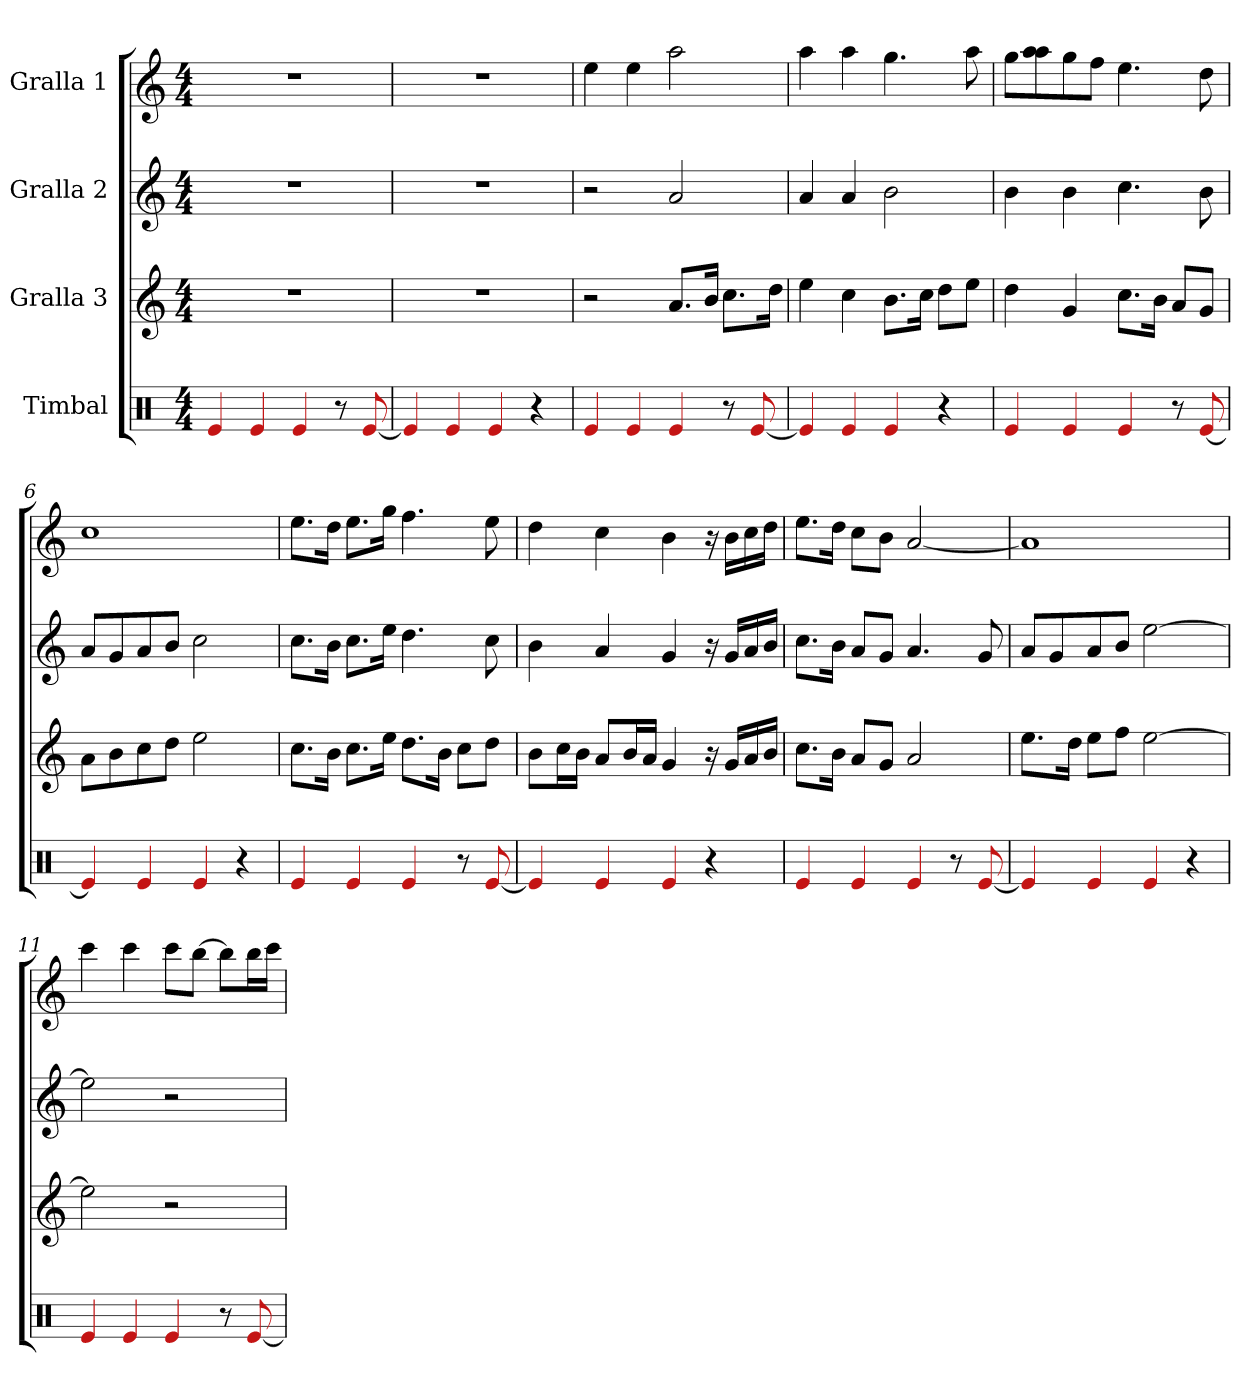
**kern	**kern	**kern	**kern
*part4	*part3	*part2	*part1
*staff4	*staff3	*staff2	*staff1
*I"Timbal	*I"Gralla 3	*I"Gralla 2	*I"Gralla 1
*clefX	*clefG2	*clefG2	*clefG2
*k[]	*k[]	*k[]	*k[]
*M4/4	*M4/4	*M4/4	*M4/4
=1	=1	=1	=1
4e/	1r	1r	1r
4e/	.	.	.
4e/	.	.	.
8r	.	.	.
[8e/	.	.	.
=2	=2	=2	=2
4e/]	1r	1r	1r
4e/	.	.	.
4e/	.	.	.
4r	.	.	.
=3	=3	=3	=3
4e/	2r	2r	4ee\
4e/	.	.	4ee\
4e/	8.a/L	2a/	2aa\
.	16b/Jk	.	.
8r	8.cc\L	.	.
[8e/	.	.	.
.	16dd\Jk	.	.
=4	=4	=4	=4
4e/]	4ee\	4a/	4aa\
4e/	4cc\	4a/	4aa\
4e/	8.b\L	2b\	4.gg\
.	16cc\Jk	.	.
4r	8dd\L	.	.
.	8ee\J	.	8aa\
=5	=5	=5	=5
4e/	4dd\	4b\	8gg\L
.	.	.	8aa\ 8aa\
4e/	4g/	4b\	8gg\
.	.	.	8ff\J
4e/	8.cc\L	4.cc\	4.ee\
.	16b\Jk	.	.
8r	8a/L	.	.
[8e/	8g/J	8b\	8dd\
!!LO:LB:g=z
=6	=6	=6	=6
4e/]	8a\L	8a/L	1cc
.	8b\	8g/	.
4e/	8cc\	8a/	.
.	8dd\J	8b/J	.
4e/	2ee\	2cc\	.
4r	.	.	.
=7	=7	=7	=7
4e/	8.cc\L	8.cc\L	8.ee\L
.	16b\Jk	16b\Jk	16dd\Jk
4e/	8.cc\L	8.cc\L	8.ee\L
.	16ee\Jk	16ee\Jk	16gg\Jk
4e/	8.dd\L	4.dd\	4.ff\
.	16b\Jk	.	.
8r	8cc\L	.	.
[8e/	8dd\J	8cc\	8ee\
=8	=8	=8	=8
4e/]	8b\L	4b\	4dd\
.	16cc\L	.	.
.	16b\JJ	.	.
4e/	8a/L	4a/	4cc\
.	16b/L	.	.
.	16a/JJ	.	.
4e/	4g/	4g/	4b\
4r	16r	16r	16r
.	16g/LL	16g/LL	16b\LL
.	16a/	16a/	16cc\
.	16b/JJ	16b/JJ	16dd\JJ
=9	=9	=9	=9
4e/	8.cc\L	8.cc\L	8.ee\L
.	16b\Jk	16b\Jk	16dd\Jk
4e/	8a/L	8a/L	8cc\L
.	8g/J	8g/J	8b\J
4e/	2a/	4.a/	[2a/
8r	.	.	.
[8e/	.	8g/	.
=10	=10	=10	=10
4e/]	8.ee\L	8a/L	1a]
.	.	8g/	.
.	16dd\Jk	.	.
4e/	8ee\L	8a/	.
.	8ff\J	8b/J	.
4e/	[2ee\	[2ee\	.
4r	.	.	.
!!LO:LB:g=z
=11	=11	=11	=11
4e/	2ee\]	2ee\]	4ccc\
4e/	.	.	4ccc\
4e/	2r	2r	8ccc\L
.	.	.	[8bb\J
8r	.	.	8bb\L]
[8e/	.	.	16bb\L
.	.	.	16ccc\JJ
=	=	=	=
*-	*-	*-	*-
